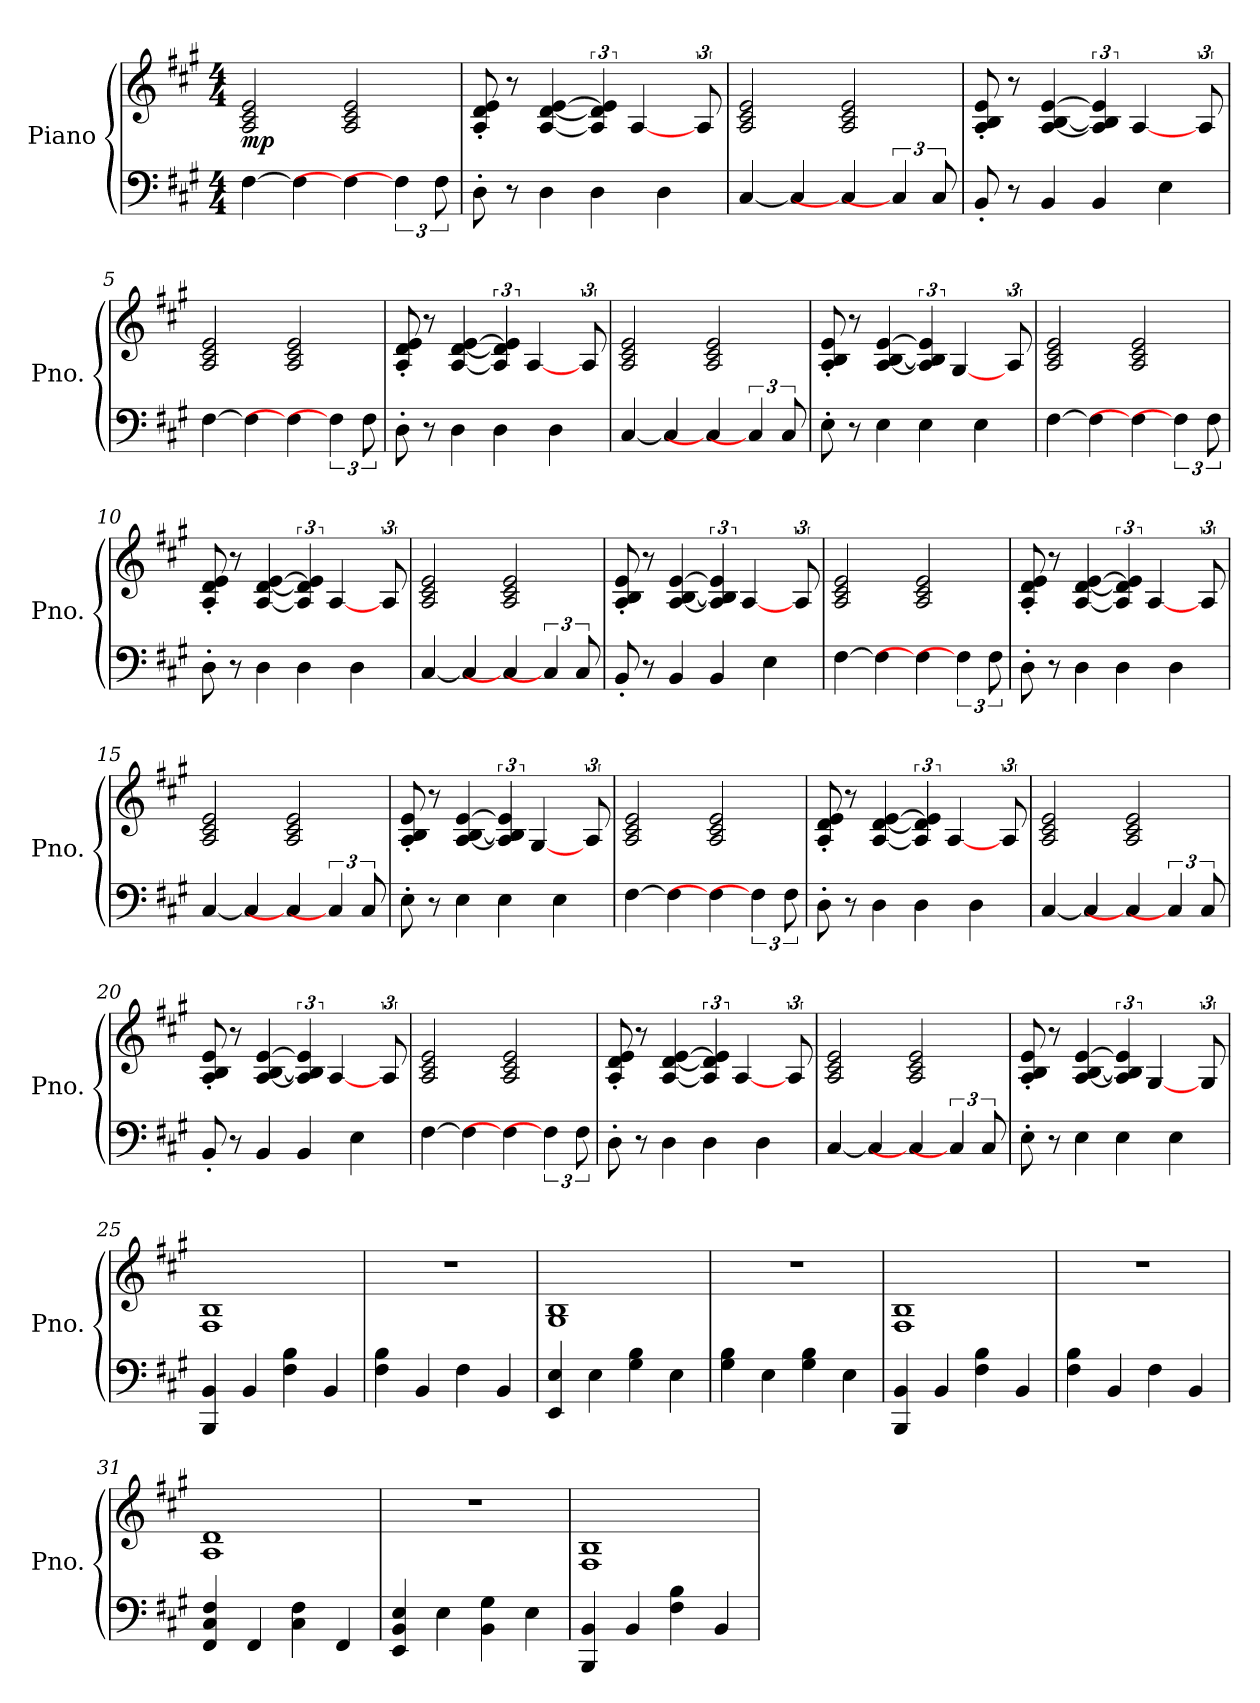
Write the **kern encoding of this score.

**kern	**kern	**dynam
*part1	*part1	*part1
*staff2	*staff1	*staff1/2
*I"Piano	*	*
*I'Pno.	*	*
*clefF4	*clefG2	*
*k[f#c#g#]	*k[f#c#g#]	*
*M4/4	*M4/4	*
*MM138	*MM138	*
=1	=1	=1
!	!	!LO:DY:b
[4F#\	2A/ 2c#/ 2e/	mp
4F#\]	.	.
4F#\]	2A/ 2c#/ 2e/	.
6F#\]	.	.
12F#\	.	.
=2	=2	=2
8D'\	8A/' 8d/' 8e/'	.
8r	8r	.
4D\	[4A/ [4d/ [4e/	.
4D\	6A/] 6d/] 6e/]	.
.	[4A/	.
4D\	.	.
.	12A/	.
=3	=3	=3
[4C#/	2A/ 2c#/ 2e/	.
4C#/]	.	.
4C#/]	2A/ 2c#/ 2e/	.
6C#/]	.	.
12C#/	.	.
=4	=4	=4
8BB'/	8A/' 8B/' 8e/'	.
8r	8r	.
4BB/	[4A/ [4B/ [4e/	.
4BB/	6A/] 6B/] 6e/]	.
.	[4A/	.
4E\	.	.
.	12A/	.
!!LO:LB:g=z
=5	=5	=5
[4F#\	2A/ 2c#/ 2e/	.
4F#\]	.	.
4F#\]	2A/ 2c#/ 2e/	.
6F#\]	.	.
12F#\	.	.
=6	=6	=6
8D'\	8A/' 8d/' 8e/'	.
8r	8r	.
4D\	[4A/ [4d/ [4e/	.
4D\	6A/] 6d/] 6e/]	.
.	[4A/	.
4D\	.	.
.	12A/	.
=7	=7	=7
[4C#/	2A/ 2c#/ 2e/	.
4C#/]	.	.
4C#/]	2A/ 2c#/ 2e/	.
6C#/]	.	.
12C#/	.	.
=8	=8	=8
8E'\	8A/' 8B/' 8e/'	.
8r	8r	.
4E\	[4A/ [4B/ [4e/	.
4E\	6A/] 6B/] 6e/]	.
.	[4G#/	.
4E\	.	.
.	12A/	.
!!LO:LB:g=z
=9	=9	=9
[4F#\	2A/ 2c#/ 2e/	.
4F#\]	.	.
4F#\]	2A/ 2c#/ 2e/	.
6F#\]	.	.
12F#\	.	.
=10	=10	=10
8D'\	8A/' 8d/' 8e/'	.
8r	8r	.
4D\	[4A/ [4d/ [4e/	.
4D\	6A/] 6d/] 6e/]	.
.	[4A/	.
4D\	.	.
.	12A/	.
=11	=11	=11
[4C#/	2A/ 2c#/ 2e/	.
4C#/]	.	.
4C#/]	2A/ 2c#/ 2e/	.
6C#/]	.	.
12C#/	.	.
=12	=12	=12
8BB'/	8A/' 8B/' 8e/'	.
8r	8r	.
4BB/	[4A/ [4B/ [4e/	.
4BB/	6A/] 6B/] 6e/]	.
.	[4A/	.
4E\	.	.
.	12A/	.
!!LO:LB:g=z
=13	=13	=13
[4F#\	2A/ 2c#/ 2e/	.
4F#\]	.	.
4F#\]	2A/ 2c#/ 2e/	.
6F#\]	.	.
12F#\	.	.
=14	=14	=14
8D'\	8A/' 8d/' 8e/'	.
8r	8r	.
4D\	[4A/ [4d/ [4e/	.
4D\	6A/] 6d/] 6e/]	.
.	[4A/	.
4D\	.	.
.	12A/	.
=15	=15	=15
[4C#/	2A/ 2c#/ 2e/	.
4C#/]	.	.
4C#/]	2A/ 2c#/ 2e/	.
6C#/]	.	.
12C#/	.	.
=16	=16	=16
8E'\	8A/' 8B/' 8e/'	.
8r	8r	.
4E\	[4A/ [4B/ [4e/	.
4E\	6A/] 6B/] 6e/]	.
.	[4G#/	.
4E\	.	.
.	12A/	.
!!LO:LB:g=z
=17	=17	=17
[4F#\	2A/ 2c#/ 2e/	.
4F#\]	.	.
4F#\]	2A/ 2c#/ 2e/	.
6F#\]	.	.
12F#\	.	.
=18	=18	=18
8D'\	8A/' 8d/' 8e/'	.
8r	8r	.
4D\	[4A/ [4d/ [4e/	.
4D\	6A/] 6d/] 6e/]	.
.	[4A/	.
4D\	.	.
.	12A/	.
=19	=19	=19
[4C#/	2A/ 2c#/ 2e/	.
4C#/]	.	.
4C#/]	2A/ 2c#/ 2e/	.
6C#/]	.	.
12C#/	.	.
=20	=20	=20
8BB'/	8A/' 8B/' 8e/'	.
8r	8r	.
4BB/	[4A/ [4B/ [4e/	.
4BB/	6A/] 6B/] 6e/]	.
.	[4A/	.
4E\	.	.
.	12A/	.
!!LO:PB:g=z
=21	=21	=21
[4F#\	2A/ 2c#/ 2e/	.
4F#\]	.	.
4F#\]	2A/ 2c#/ 2e/	.
6F#\]	.	.
12F#\	.	.
=22	=22	=22
8D'\	8A/' 8d/' 8e/'	.
8r	8r	.
4D\	[4A/ [4d/ [4e/	.
4D\	6A/] 6d/] 6e/]	.
.	[4A/	.
4D\	.	.
.	12A/	.
=23	=23	=23
[4C#/	2A/ 2c#/ 2e/	.
4C#/]	.	.
4C#/]	2A/ 2c#/ 2e/	.
6C#/]	.	.
12C#/	.	.
=24	=24	=24
8E'\	8A/' 8B/' 8e/'	.
8r	8r	.
4E\	[4A/ [4B/ [4e/	.
4E\	6A/] 6B/] 6e/]	.
.	[4G#/	.
4E\	.	.
.	12G#/	.
!!LO:LB:g=z
=25	=25	=25
4BBB/ 4BB/	1F# 1B	.
4BB/	.	.
4F#\ 4B\	.	.
4BB/	.	.
=26	=26	=26
4F#\ 4B\	1r	.
4BB/	.	.
4F#\	.	.
4BB/	.	.
=27	=27	=27
4EE/ 4E/	1G# 1B	.
4E\	.	.
4G#\ 4B\	.	.
4E\	.	.
=28	=28	=28
4G#\ 4B\	1r	.
4E\	.	.
4G#\ 4B\	.	.
4E\	.	.
=29	=29	=29
4BBB/ 4BB/	1F# 1B	.
4BB/	.	.
4F#\ 4B\	.	.
4BB/	.	.
=30	=30	=30
4F#\ 4B\	1r	.
4BB/	.	.
4F#\	.	.
4BB/	.	.
=31	=31	=31
4FF#/ 4C#/ 4F#/	1A 1d	.
4FF#/	.	.
4C#\ 4F#\	.	.
4FF#/	.	.
=32	=32	=32
4EE/ 4BB/ 4E/	1r	.
4E\	.	.
4BB\ 4G#\	.	.
4E\	.	.
=33	=33	=33
4BBB/ 4BB/	1F# 1B	.
4BB/	.	.
4F#\ 4B\	.	.
4BB/	.	.
=	=	=
*-	*-	*-
